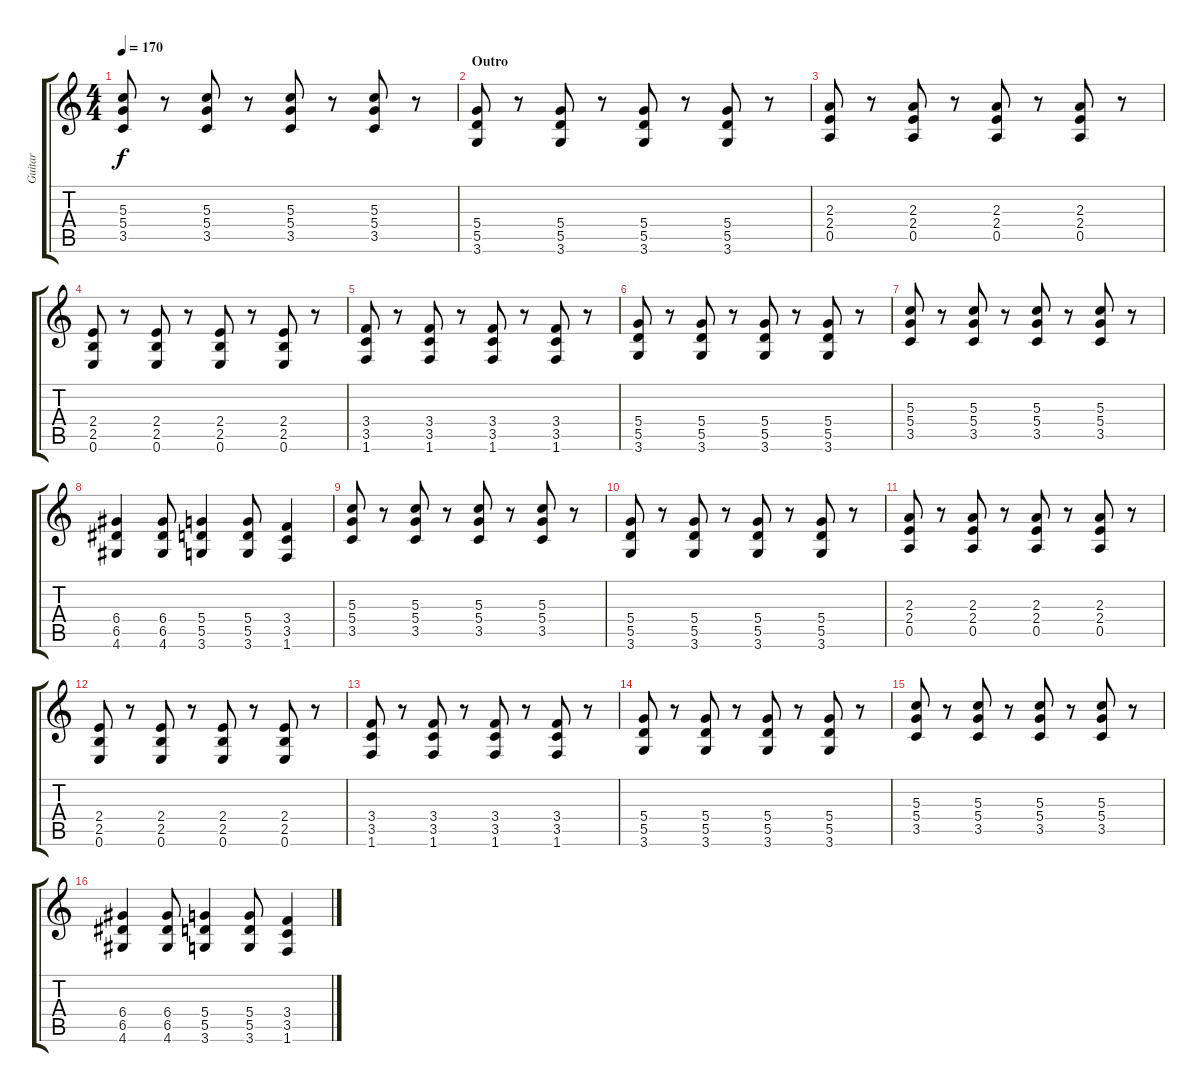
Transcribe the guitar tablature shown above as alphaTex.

\track ("Guitar" "Guitar") {instrument overdrivenguitar}
\staff {score tabs}
\tuning (E4 B3 G3 D3 A2 E2) {hide}
\ts (4 4)
\tempo 170
\clef g2
\ks c
(5.3 5.4 3.5).8{dy f} r.8 (5.3 5.4 3.5).8 r.8 (5.3 5.4 3.5).8 r.8 (5.3 5.4 3.5).8 r.8 |
\section ("" "Outro")
(5.4 5.5 3.6).8 r.8 (5.4 5.5 3.6).8 r.8 (5.4 5.5 3.6).8 r.8 (5.4 5.5 3.6).8 r.8 |
(2.3 2.4 0.5).8 r.8 (2.3 2.4 0.5).8 r.8 (2.3 2.4 0.5).8 r.8 (2.3 2.4 0.5).8 r.8 |
(2.4 2.5 0.6).8 r.8 (2.4 2.5 0.6).8 r.8 (2.4 2.5 0.6).8 r.8 (2.4 2.5 0.6).8 r.8 |
(3.4 3.5 1.6).8 r.8 (3.4 3.5 1.6).8 r.8 (3.4 3.5 1.6).8 r.8 (3.4 3.5 1.6).8 r.8 |
(5.4 5.5 3.6).8 r.8 (5.4 5.5 3.6).8 r.8 (5.4 5.5 3.6).8 r.8 (5.4 5.5 3.6).8 r.8 |
(5.3 5.4 3.5).8 r.8 (5.3 5.4 3.5).8 r.8 (5.3 5.4 3.5).8 r.8 (5.3 5.4 3.5).8 r.8 |
(6.4 6.5 4.6).4 (6.4 6.5 4.6).8 (5.4 5.5 3.6).4 (5.4 5.5 3.6).8 (3.4 3.5 1.6).4 |
(5.3 5.4 3.5).8 r.8 (5.3 5.4 3.5).8 r.8 (5.3 5.4 3.5).8 r.8 (5.3 5.4 3.5).8 r.8 |
(5.4 5.5 3.6).8 r.8 (5.4 5.5 3.6).8 r.8 (5.4 5.5 3.6).8 r.8 (5.4 5.5 3.6).8 r.8 |
(2.3 2.4 0.5).8 r.8 (2.3 2.4 0.5).8 r.8 (2.3 2.4 0.5).8 r.8 (2.3 2.4 0.5).8 r.8 |
(2.4 2.5 0.6).8 r.8 (2.4 2.5 0.6).8 r.8 (2.4 2.5 0.6).8 r.8 (2.4 2.5 0.6).8 r.8 |
(3.4 3.5 1.6).8 r.8 (3.4 3.5 1.6).8 r.8 (3.4 3.5 1.6).8 r.8 (3.4 3.5 1.6).8 r.8 |
(5.4 5.5 3.6).8 r.8 (5.4 5.5 3.6).8 r.8 (5.4 5.5 3.6).8 r.8 (5.4 5.5 3.6).8 r.8 |
(5.3 5.4 3.5).8 r.8 (5.3 5.4 3.5).8 r.8 (5.3 5.4 3.5).8 r.8 (5.3 5.4 3.5).8 r.8 |
(6.4 6.5 4.6).4 (6.4 6.5 4.6).8 (5.4 5.5 3.6).4 (5.4 5.5 3.6).8 (3.4 3.5 1.6).4
